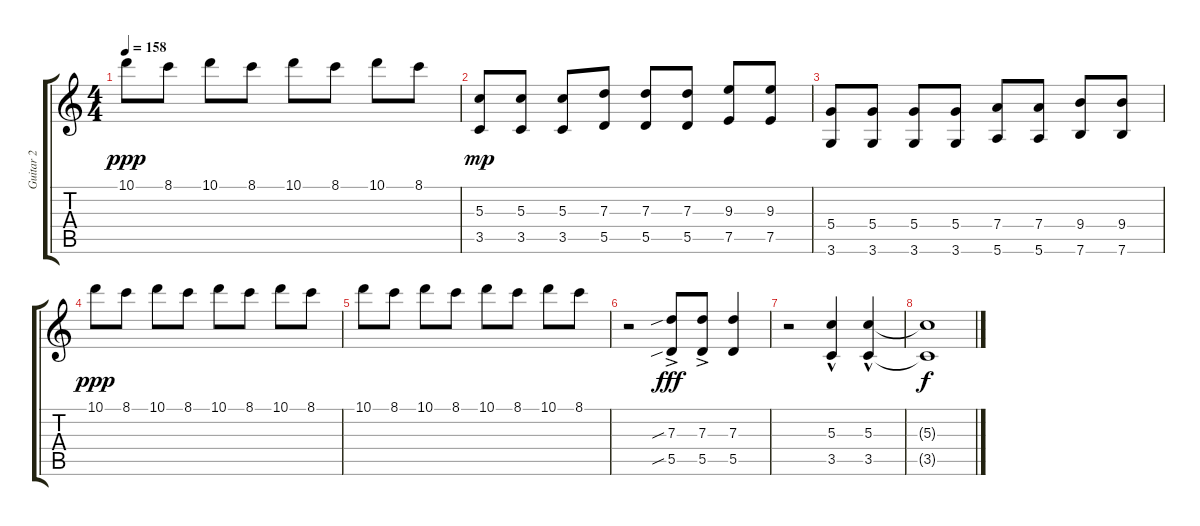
\track ("Guitar 2" "Guitar 2") {instrument distortionguitar}
\staff {score tabs}
\tuning (E4 B3 G3 D3 A2 E2) {hide}
\ts (4 4)
\tempo 158
\clef g2
\ks c
10.1.8{dy ppp} 8.1.8 10.1.8 8.1.8 10.1.8 8.1.8 10.1.8 8.1.8 |
(5.3 3.5).8{dy mp volume 16 instrument distortionguitar} (5.3 3.5).8 (5.3 3.5).8 (7.3 5.5).8 (7.3 5.5).8 (7.3 5.5).8 (9.3 7.5).8 (9.3 7.5).8 |
(5.4 3.6).8{instrument distortionguitar} (5.4 3.6).8 (5.4 3.6).8 (5.4 3.6).8 (7.4 5.6).8 (7.4 5.6).8 (9.4 7.6).8 (9.4 7.6).8 |
10.1.8{dy ppp instrument overdrivenguitar} 8.1.8 10.1.8 8.1.8 10.1.8 8.1.8 10.1.8 8.1.8 |
10.1.8 8.1.8 10.1.8 8.1.8 10.1.8 8.1.8 10.1.8 8.1.8 |
r.2 (7.3{sib ac} 5.5{sib ac}).8{dy fff} (7.3{ac} 5.5{ac}).8 (7.3 5.5).4 |
r.2 (5.3{hac} 3.5).4 (5.3{hac} 3.5).4 |
(5.3{t} 3.5{t}).1{dy f}
